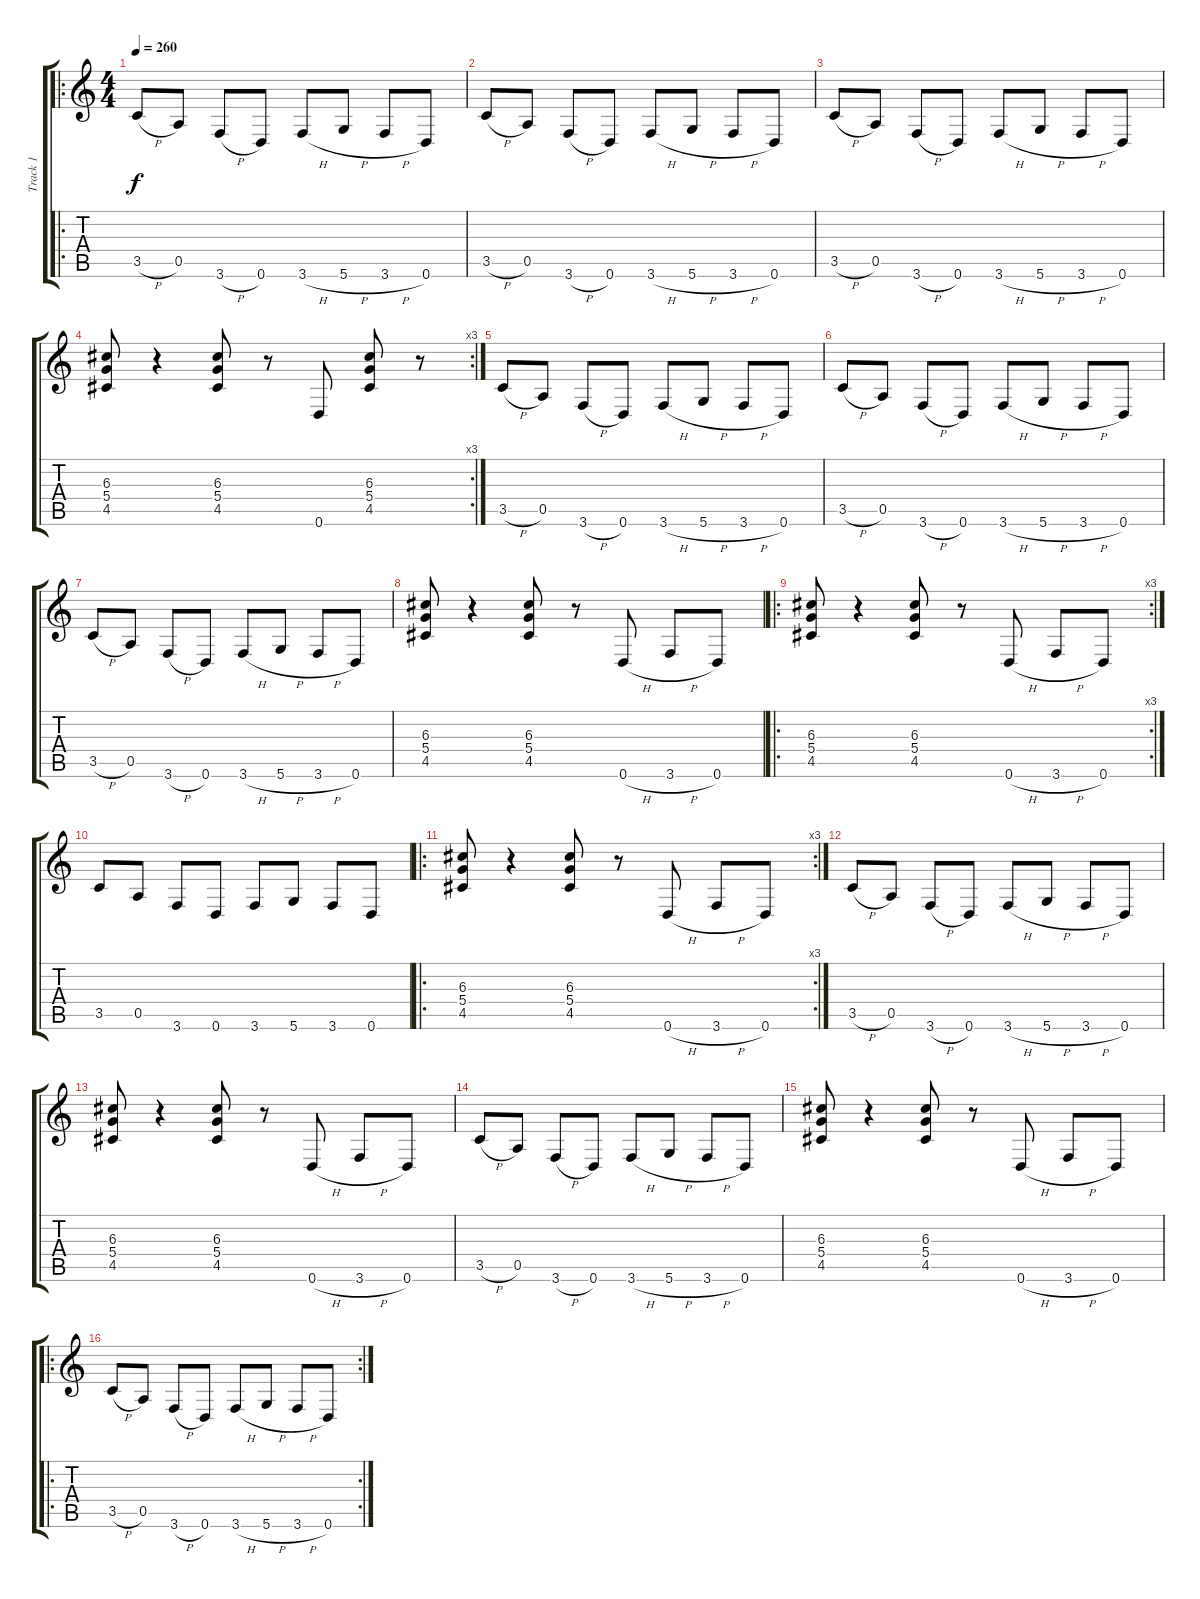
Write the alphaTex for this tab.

\track ("Track 1" "Track 1") {instrument overdrivenguitar}
\staff {score tabs}
\tuning (E4 B3 G3 D3 A2 D2) {hide}
\ro
\ts (4 4)
\tempo 260
\clef g2
\ks c
3.5{h}.8{dy f instrument overdrivenguitar} 0.5.8 3.6{h}.8 0.6.8 3.6{h}.8 5.6{h}.8 3.6{h}.8 0.6.8 |
3.5{h}.8 0.5.8 3.6{h}.8 0.6.8 3.6{h}.8 5.6{h}.8 3.6{h}.8 0.6.8 |
3.5{h}.8 0.5.8 3.6{h}.8 0.6.8 3.6{h}.8 5.6{h}.8 3.6{h}.8 0.6.8 |
\rc 3
(6.3 5.4 4.5).8 r.4 (6.3 5.4 4.5).8 r.8 0.6.8 (6.3 5.4 4.5).8 r.8 |
3.5{h}.8 0.5.8 3.6{h}.8 0.6.8 3.6{h}.8 5.6{h}.8 3.6{h}.8 0.6.8 |
3.5{h}.8 0.5.8 3.6{h}.8 0.6.8 3.6{h}.8 5.6{h}.8 3.6{h}.8 0.6.8 |
3.5{h}.8 0.5.8 3.6{h}.8 0.6.8 3.6{h}.8 5.6{h}.8 3.6{h}.8 0.6.8 |
(6.3 5.4 4.5).8 r.4 (6.3 5.4 4.5).8 r.8 0.6{h}.8 3.6{h}.8 0.6.8 |
\ro
\rc 3
(6.3 5.4 4.5).8 r.4 (6.3 5.4 4.5).8 r.8 0.6{h}.8 3.6{h}.8 0.6.8 |
3.5.8 0.5.8 3.6.8 0.6.8 3.6.8 5.6.8 3.6.8 0.6.8 |
\ro
\rc 3
(6.3 5.4 4.5).8 r.4 (6.3 5.4 4.5).8 r.8 0.6{h}.8 3.6{h}.8 0.6.8 |
3.5{h}.8 0.5.8 3.6{h}.8 0.6.8 3.6{h}.8 5.6{h}.8 3.6{h}.8 0.6.8 |
(6.3 5.4 4.5).8 r.4 (6.3 5.4 4.5).8 r.8 0.6{h}.8 3.6{h}.8 0.6.8 |
3.5{h}.8 0.5.8 3.6{h}.8 0.6.8 3.6{h}.8 5.6{h}.8 3.6{h}.8 0.6.8 |
(6.3 5.4 4.5).8 r.4 (6.3 5.4 4.5).8 r.8 0.6{h}.8 3.6{h}.8 0.6.8 |
\ro
\rc 2
3.5{h}.8 0.5.8 3.6{h}.8 0.6.8 3.6{h}.8 5.6{h}.8 3.6{h}.8 0.6.8
